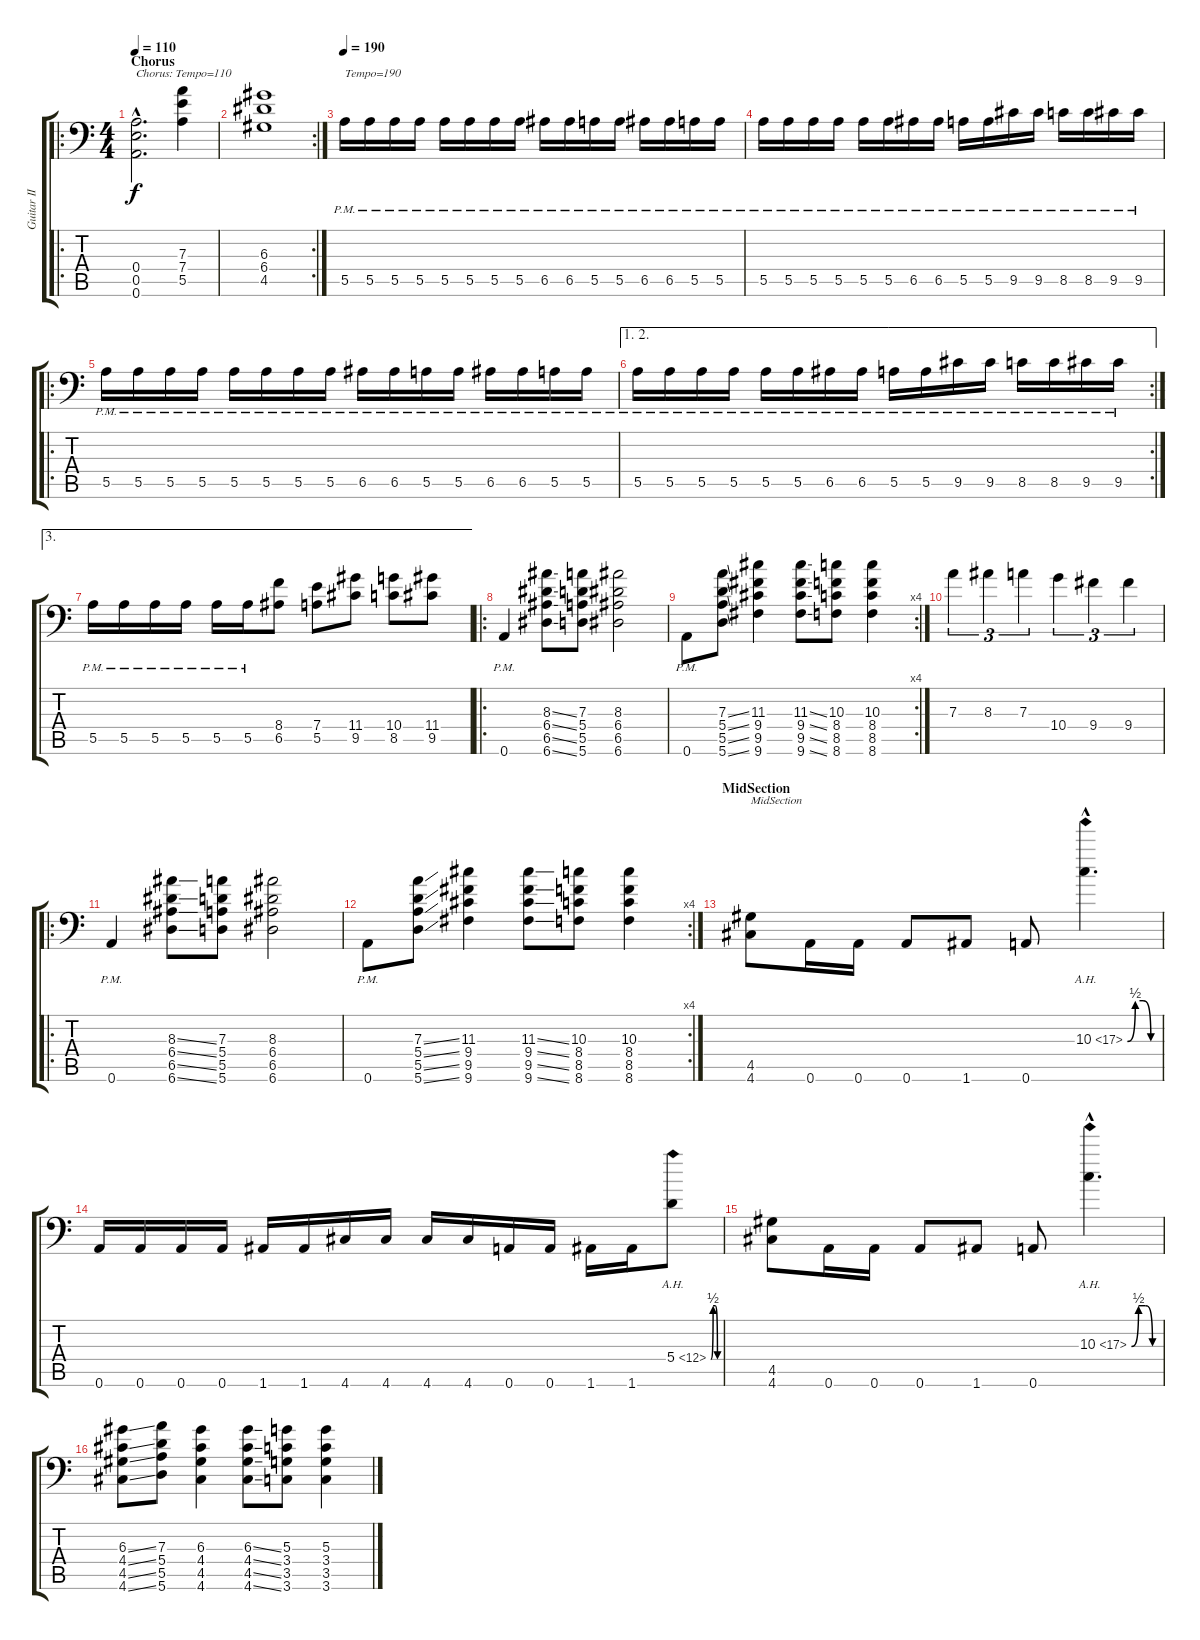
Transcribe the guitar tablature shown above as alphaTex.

\track ("Guitar II [Dallas Toler-Wade]" "Guitar II ") {instrument distortionguitar}
\staff {score tabs}
\tuning (B3 Gb3 D3 A2 E2 A1) {hide}
\ro
\ts (4 4)
\section ("" "Chorus")
\tempo 110
\clef f4
\ks c
(0.4{hac} 0.5{hac} 0.6{hac}).2{d txt "Chorus: Tempo=110" dy f} (7.3 7.4 5.5).4 |
\rc 2
(6.3 6.4 4.5).1 |
\tempo 190
5.5{pm}.16{txt "Tempo=190"} 5.5{pm}.16 5.5{pm}.16 5.5{pm}.16 5.5{pm}.16 5.5{pm}.16 5.5{pm}.16 5.5{pm}.16 6.5{pm}.16 6.5{pm}.16 5.5{pm}.16 5.5{pm}.16 6.5{pm}.16 6.5{pm}.16 5.5{pm}.16 5.5{pm}.16 |
5.5{pm}.16 5.5{pm}.16 5.5{pm}.16 5.5{pm}.16 5.5{pm}.16 5.5{pm}.16 6.5{pm}.16 6.5{pm}.16 5.5{pm}.16 5.5{pm}.16 9.5{pm}.16 9.5{pm}.16 8.5{pm}.16 8.5{pm}.16 9.5{pm}.16 9.5{pm}.16 |
\ro
5.5{pm}.16 5.5{pm}.16 5.5{pm}.16 5.5{pm}.16 5.5{pm}.16 5.5{pm}.16 5.5{pm}.16 5.5{pm}.16 6.5{pm}.16 6.5{pm}.16 5.5{pm}.16 5.5{pm}.16 6.5{pm}.16 6.5{pm}.16 5.5{pm}.16 5.5{pm}.16 |
\ae (1 2)
\rc 2
5.5{pm}.16 5.5{pm}.16 5.5{pm}.16 5.5{pm}.16 5.5{pm}.16 5.5{pm}.16 6.5{pm}.16 6.5{pm}.16 5.5{pm}.16 5.5{pm}.16 9.5{pm}.16 9.5{pm}.16 8.5{pm}.16 8.5{pm}.16 9.5{pm}.16 9.5{pm}.16 |
\ae 3
5.5{pm}.16 5.5{pm}.16 5.5{pm}.16 5.5{pm}.16 5.5{pm}.16 5.5{pm}.16 (8.4 6.5).8 (7.4 5.5).8 (11.4 9.5).8 (10.4 8.5).8 (11.4 9.5).8 |
\ro
0.6{pm}.4 (8.3{ss} 6.4{ss} 6.5{ss} 6.6{ss}).8 (7.3 5.4 5.5 5.6).8 (8.3 6.4 6.5 6.6).2 |
\rc 4
0.6{pm}.8 (7.3{ss} 5.4{ss} 5.5{ss} 5.6{ss}).8 (11.3 9.4 9.5 9.6).4 (11.3{ss} 9.4{ss} 9.5{ss} 9.6{ss}).8 (10.3 8.4 8.5 8.6).8 (10.3 8.4 8.5 8.6).4 |
7.3.4{tu (3 2)} 8.3.4{tu (3 2)} 7.3.4{tu (3 2)} 10.4.4{tu (3 2)} 9.4.4{tu (3 2)} 9.4.4{tu (3 2)} |
\ro
0.6{pm}.4 (8.3{ss} 6.4{ss} 6.5{ss} 6.6{ss}).8 (7.3 5.4 5.5 5.6).8 (8.3 6.4 6.5 6.6).2 |
\rc 4
0.6{pm}.8 (7.3{ss} 5.4{ss} 5.5{ss} 5.6{ss}).8 (11.3 9.4 9.5 9.6).4 (11.3{ss} 9.4{ss} 9.5{ss} 9.6{ss}).8 (10.3 8.4 8.5 8.6).8 (10.3 8.4 8.5 8.6).4 |
\section ("" "MidSection")
(4.5 4.6).8{txt "MidSection"} 0.6.16 0.6.16 0.6.8 1.6.8 0.6.8 10.3{be (custom 0 0 15 2 30 2 45 0 60 0) ah 7 hac}.4{d} |
0.6.16 0.6.16 0.6.16 0.6.16 1.6.16 1.6.16 4.6.16 4.6.16 4.6.16 4.6.16 0.6.16 0.6.16 1.6.16 1.6.16 5.4{be (custom 0 0 15 2 30 2 45 0 60 0) ah 7}.8 |
(4.5 4.6).8 0.6.16 0.6.16 0.6.8 1.6.8 0.6.8 10.3{be (custom 0 0 15 2 30 2 45 0 60 0) ah 7 hac}.4{d} |
(6.3{ss} 4.4{ss} 4.5{ss} 4.6{ss}).8 (7.3 5.4 5.5 5.6).8 (6.3 4.4 4.5 4.6).4 (6.3{ss} 4.4{ss} 4.5{ss} 4.6{ss}).8 (5.3 3.4 3.5 3.6).8 (5.3 3.4 3.5 3.6).4
